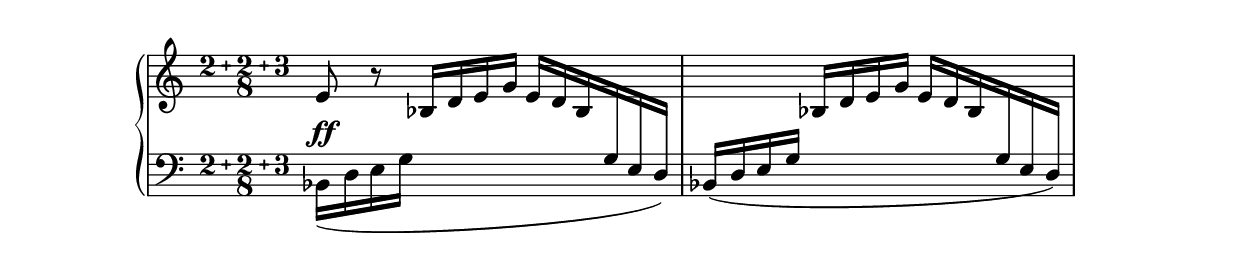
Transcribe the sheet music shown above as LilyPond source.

\version "2.18.0"

RH =
\relative c'{
  \compoundMeter #'(2 2 3 8)
  e8 r s4 s4. |
  s8*7 |
}

LH =
\relative c' {
  \clef bass
  \compoundMeter #'(2 2 3 8)
  \slurDown
  bes,16([^\ff d e g] \stemNeutral \change Staff = "RH" bes[ d e g] e[ d bes \change Staff = "LH" g e d)] |
  \stemUp bes([ d e g] \stemNeutral \change Staff = "RH" bes[ d e g] e[ d bes \change Staff = "LH" g e d)] |
}

%
\score {
  <<
    \new PianoStaff <<
      \new Staff = "RH" \RH
      \new Staff = "LH" \LH
    >>
  >>
}
%}